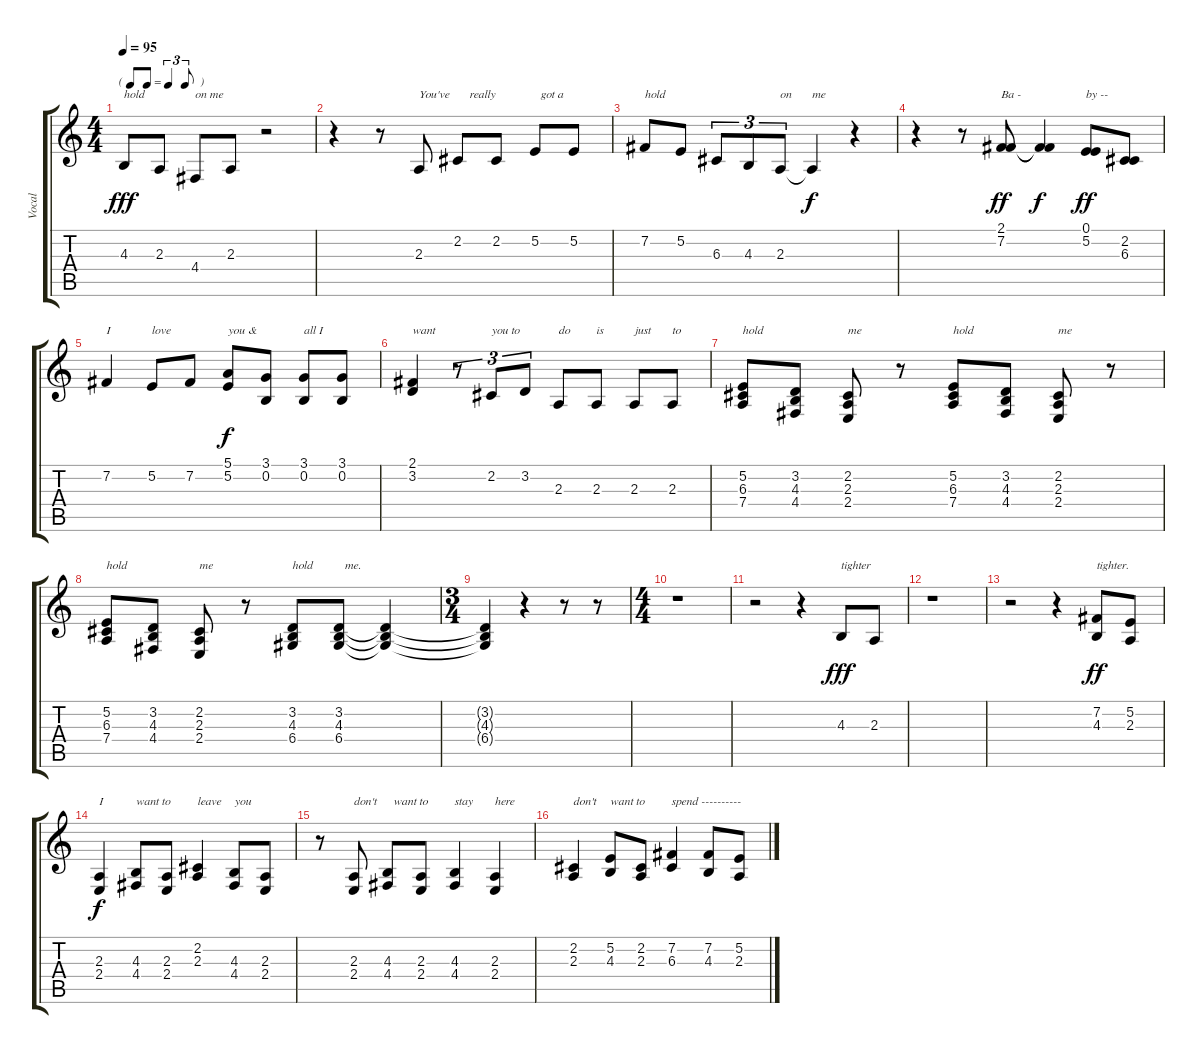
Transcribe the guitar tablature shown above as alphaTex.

\track ("Vocal" "Vocal") {instrument altosax}
\staff {score tabs}
\tuning (E4 B3 G3 D3 A2 E2) {hide}
\ts (4 4)
\tf triplet8th
\tempo 95
\clef g2
\ks c
4.3.8{txt "hold" dy fff} 2.3.8 4.4.8{txt "on me"} 2.3.8 r.2 |
r.4 r.8 2.3.8{txt "You've"} 2.2.8{txt "    really"} 2.2.8{txt " "} 5.2.8{txt "  got a"} 5.2.8 |
7.2.8{txt "hold"} 5.2.8 6.3.8{tu (3 2)} 4.3.8{tu (3 2)} 2.3.8{tu (3 2) txt "on"} 2.3{t}.4{txt "me" dy f} r.4 |
r.4 r.8 (2.1 7.2).8{txt "Ba -" dy ff} (2.1{t} 7.2{t}).4{dy f} (0.1 5.2).8{txt "by --" dy ff} (2.2 6.3).8 |
7.2.4{txt "I"} 5.2.8{txt "love"} 7.2.8 (5.1 5.2).8{txt "you &" dy f} (3.1 0.2).8 (3.1 0.2).8{txt "all I"} (3.1 0.2).8 |
(2.1 3.2).4{txt "want"} r.8{tu (3 2)} 2.2.8{tu (3 2) txt "you to"} 3.2.8{tu (3 2)} 2.3.8{txt "do"} 2.3.8{txt "is"} 2.3.8{txt "just"} 2.3.8{txt "to"} |
(5.2 6.3 7.4).8{txt "hold"} (3.2 4.3 4.4).8 (2.2 2.3 2.4).8{txt "me"} r.8 (5.2 6.3 7.4).8{txt "hold"} (3.2 4.3 4.4).8 (2.2 2.3 2.4).8{txt "me"} r.8 |
(5.2 6.3 7.4).8{txt "hold"} (3.2 4.3 4.4).8 (2.2 2.3 2.4).8{txt "me"} r.8 (3.2 4.3 6.4).8{txt "hold"} (3.2 4.3 6.4).8{txt "  me."} (3.2{t} 4.3{t} 6.4{t}).4 |
\ts (3 4)
(3.2{t} 4.3{t} 6.4{t}).4 r.4 r.8 r.8 |
\ts (4 4)
r.1 |
r.2 r.4 4.3.8{txt "tighter" dy fff} 2.3.8 |
r.1 |
r.2 r.4 (7.2 4.3).8{txt "tighter." dy ff} (5.2 2.3).8 |
(2.3 2.4).4{txt "I" dy f} (4.3 4.4).8{txt "want to"} (2.3 2.4).8 (2.2 2.3).4{txt "leave"} (4.3 4.4).8{txt "you"} (2.3 2.4).8 |
r.8 (2.3 2.4).8{txt "don't"} (4.3 4.4).8{txt "  want to"} (2.3 2.4).8 (4.3 4.4).4{txt "stay"} (2.3 2.4).4{txt "here"} |
(2.2 2.3).4{txt "don't"} (5.2 4.3).8{txt "want to"} (2.2 2.3).8 (7.2 6.3).4{txt "spend ----------"} (7.2 4.3).8{txt " "} (5.2 2.3).8
